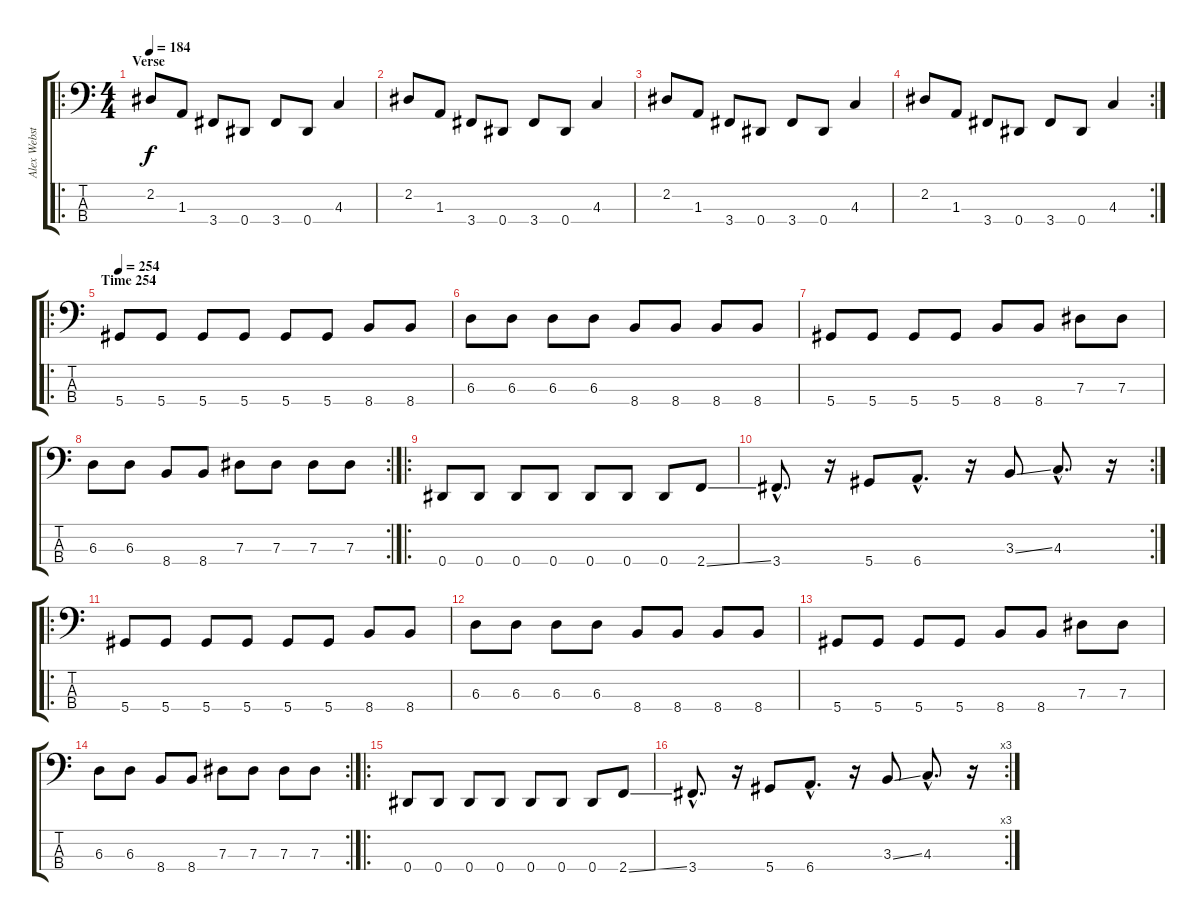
\track ("Alex Webster" "Alex Webst") {instrument electricbasspick}
\staff {score tabs}
\tuning (Gb2 Db2 Ab1 Eb1) {hide}
\ro
\ts (4 4)
\section ("" "Verse")
\tempo 184
\clef f4
\ks c
2.2.8{dy f} 1.3.8 3.4.8 0.4.8 3.4.8 0.4.8 4.3.4 |
2.2.8 1.3.8 3.4.8 0.4.8 3.4.8 0.4.8 4.3.4 |
2.2.8 1.3.8 3.4.8 0.4.8 3.4.8 0.4.8 4.3.4 |
\rc 2
2.2.8 1.3.8 3.4.8 0.4.8 3.4.8 0.4.8 4.3.4 |
\ro
\section ("" "Time 254")
\tempo 254
5.4.8 5.4.8 5.4.8 5.4.8 5.4.8 5.4.8 8.4.8 8.4.8 |
6.3.8 6.3.8 6.3.8 6.3.8 8.4.8 8.4.8 8.4.8 8.4.8 |
5.4.8 5.4.8 5.4.8 5.4.8 8.4.8 8.4.8 7.3.8 7.3.8 |
\rc 2
6.3.8 6.3.8 8.4.8 8.4.8 7.3.8 7.3.8 7.3.8 7.3.8 |
\ro
0.4.8 0.4.8 0.4.8 0.4.8 0.4.8 0.4.8 0.4.8 2.4{ss}.8 |
\rc 2
3.4{hac}.8{d} r.16 5.4.8 6.4{hac}.8{d} r.16 3.3{ss}.8 4.3{hac}.8{d} r.16 |
\ro
5.4.8 5.4.8 5.4.8 5.4.8 5.4.8 5.4.8 8.4.8 8.4.8 |
6.3.8 6.3.8 6.3.8 6.3.8 8.4.8 8.4.8 8.4.8 8.4.8 |
5.4.8 5.4.8 5.4.8 5.4.8 8.4.8 8.4.8 7.3.8 7.3.8 |
\rc 2
6.3.8 6.3.8 8.4.8 8.4.8 7.3.8 7.3.8 7.3.8 7.3.8 |
\ro
0.4.8 0.4.8 0.4.8 0.4.8 0.4.8 0.4.8 0.4.8 2.4{ss}.8 |
\rc 3
3.4{hac}.8{d} r.16 5.4.8 6.4{hac}.8{d} r.16 3.3{ss}.8 4.3{hac}.8{d} r.16
